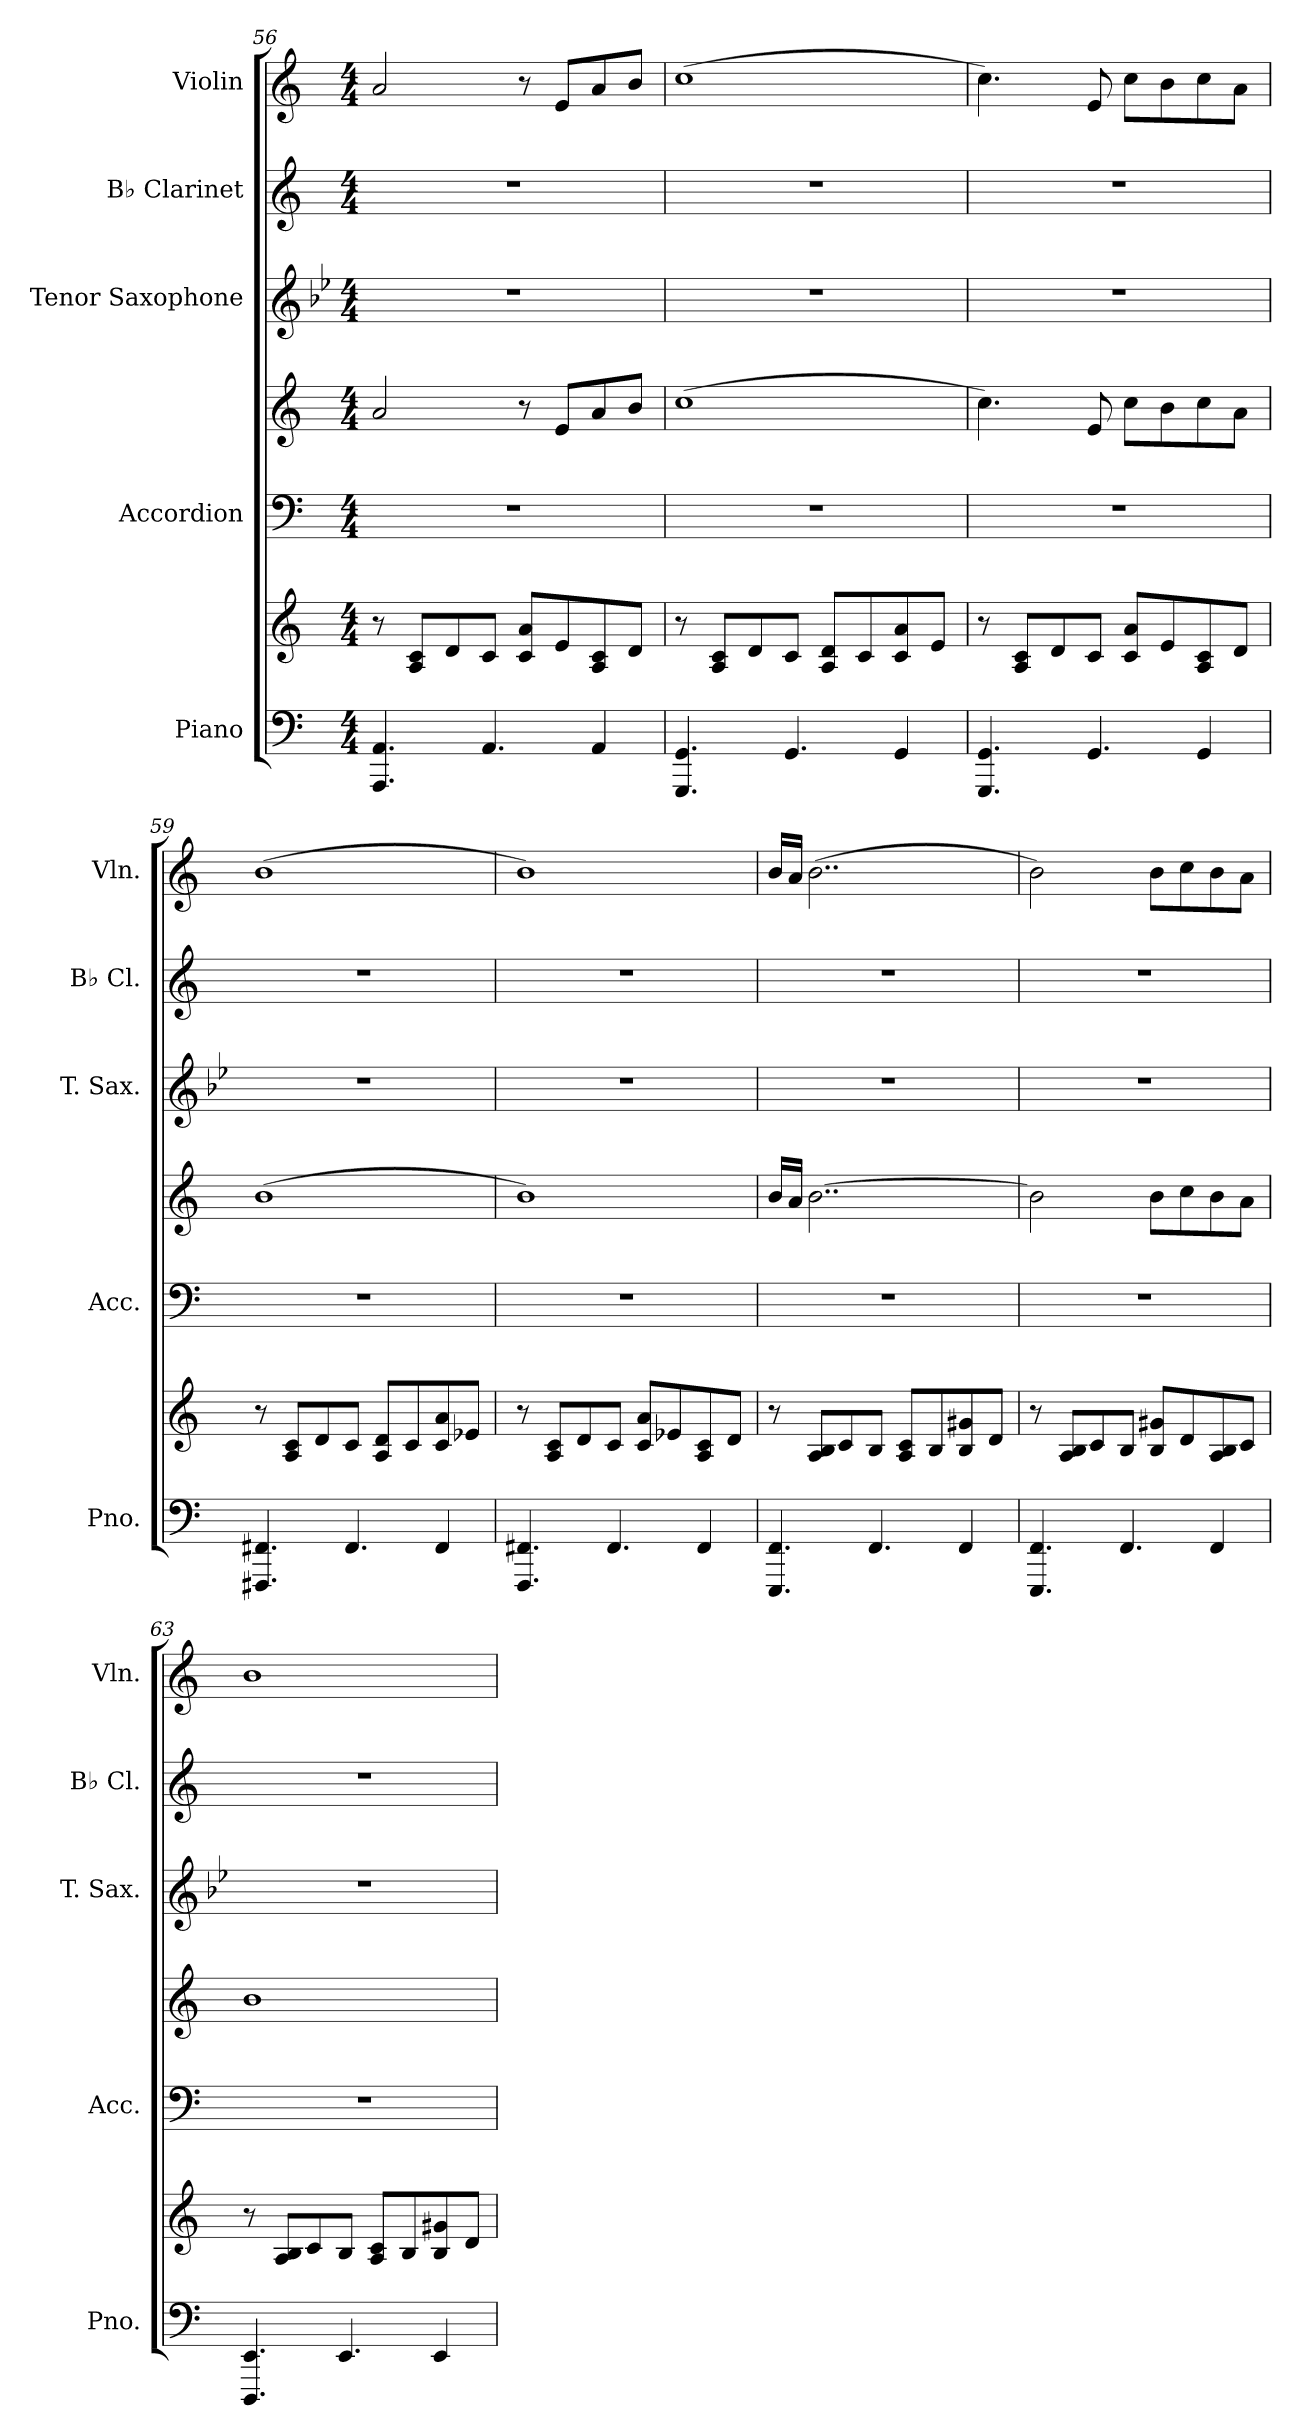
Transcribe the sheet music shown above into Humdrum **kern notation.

**kern	**kern	**kern	**kern	**kern	**kern	**kern
*part5	*part5	*part4	*part4	*part3	*part2	*part1
*staff7	*staff6	*staff5	*staff4	*staff3	*staff2	*staff1
*I"Piano	*	*I"Accordion	*	*I"Tenor Saxophone	*I"B♭ Clarinet	*I"Violin
*I'Pno.	*	*I'Acc.	*	*I'T. Sax.	*I'B♭ Cl.	*I'Vln.
!!LO:PB:g=z
*clefF4	*clefG2	*clefF4	*clefG2	*clefG2	*clefG2	*clefG2
*	*	*	*	*ITrd8c14	*ITrd1c2	*
*k[]	*k[]	*k[]	*k[]	*k[b-e-]	*k[b-e-]	*k[]
*C:	*C:	*C:	*C:	*B-:	*B-:	*C:
*M4/4	*M4/4	*M4/4	*M4/4	*M4/4	*M4/4	*M4/4
=56	=56	=56	=56	=56	=56	=56
4.AAA/ 4.AA/	8r	1r	2a/	1r	1r	2a/
.	8A/ 8c/L	.	.	.	.	.
.	8d/	.	.	.	.	.
4.AA/	8c/J	.	.	.	.	.
.	8c/ 8a/L	.	8r	.	.	8r
.	8e/	.	8e/L	.	.	8e/L
4AA/	8A/ 8c/	.	8a/	.	.	8a/
.	8d/J	.	8b/J	.	.	8b/J
=57	=57	=57	=57	=57	=57	=57
4.GGG/ 4.GG/	8r	1r	(1cc	1r	1r	(1cc
.	8A/ 8c/L	.	.	.	.	.
.	8d/	.	.	.	.	.
4.GG/	8c/J	.	.	.	.	.
.	8A/ 8d/L	.	.	.	.	.
.	8c/	.	.	.	.	.
4GG/	8c/ 8a/	.	.	.	.	.
.	8e/J	.	.	.	.	.
=58	=58	=58	=58	=58	=58	=58
4.GGG/ 4.GG/	8r	1r	4.cc\)	1r	1r	4.cc\)
.	8A/ 8c/L	.	.	.	.	.
.	8d/	.	.	.	.	.
4.GG/	8c/J	.	8e/	.	.	8e/
.	8c/ 8a/L	.	8cc\L	.	.	8cc\L
.	8e/	.	8b\	.	.	8b\
4GG/	8A/ 8c/	.	8cc\	.	.	8cc\
.	8d/J	.	8a\J	.	.	8a\J
=59	=59	=59	=59	=59	=59	=59
4.FFF#X/ 4.FF#X/	8r	1r	(1b	1r	1r	(1b
.	8A/ 8c/L	.	.	.	.	.
.	8d/	.	.	.	.	.
4.FF#/	8c/J	.	.	.	.	.
.	8A/ 8d/L	.	.	.	.	.
.	8c/	.	.	.	.	.
4FF#/	8c/ 8a/	.	.	.	.	.
.	8e-X/J	.	.	.	.	.
!!LO:PB:g=z
=60	=60	=60	=60	=60	=60	=60
4.FFF/ 4.FF#X/	8r	1r	1b)	1r	1r	1b)
.	8A/ 8c/L	.	.	.	.	.
.	8d/	.	.	.	.	.
4.FF#/	8c/J	.	.	.	.	.
.	8c/ 8a/L	.	.	.	.	.
.	8e-X/	.	.	.	.	.
4FF#/	8A/ 8c/	.	.	.	.	.
.	8d/J	.	.	.	.	.
=61	=61	=61	=61	=61	=61	=61
4.EEE/ 4.FF/	8r	1r	16b/LL	1r	1r	16b/LL
.	.	.	16a/JJ	.	.	16a/JJ
.	8A/ 8B/L	.	[2..b\	.	.	(2..b\
.	8c/	.	.	.	.	.
4.FF/	8B/J	.	.	.	.	.
.	8A/ 8c/L	.	.	.	.	.
.	8B/	.	.	.	.	.
4FF/	8B/ 8g#X/	.	.	.	.	.
.	8d/J	.	.	.	.	.
=62	=62	=62	=62	=62	=62	=62
4.EEE/ 4.FF/	8r	1r	2b\]	1r	1r	2b\)
.	8A/ 8B/L	.	.	.	.	.
.	8c/	.	.	.	.	.
4.FF/	8B/J	.	.	.	.	.
.	8B/ 8g#X/L	.	8b\L	.	.	8b\L
.	8d/	.	8cc\	.	.	8cc\
4FF/	8A/ 8B/	.	8b\	.	.	8b\
.	8c/J	.	8a\J	.	.	8a\J
=63	=63	=63	=63	=63	=63	=63
4.DDD/ 4.EE/	8r	1r	1b	1r	1r	1b
.	8A/ 8B/L	.	.	.	.	.
.	8c/	.	.	.	.	.
4.EE/	8B/J	.	.	.	.	.
.	8A/ 8c/L	.	.	.	.	.
.	8B/	.	.	.	.	.
4EE/	8B/ 8g#X/	.	.	.	.	.
.	8d/J	.	.	.	.	.
=	=	=	=	=	=	=
*-	*-	*-	*-	*-	*-	*-
